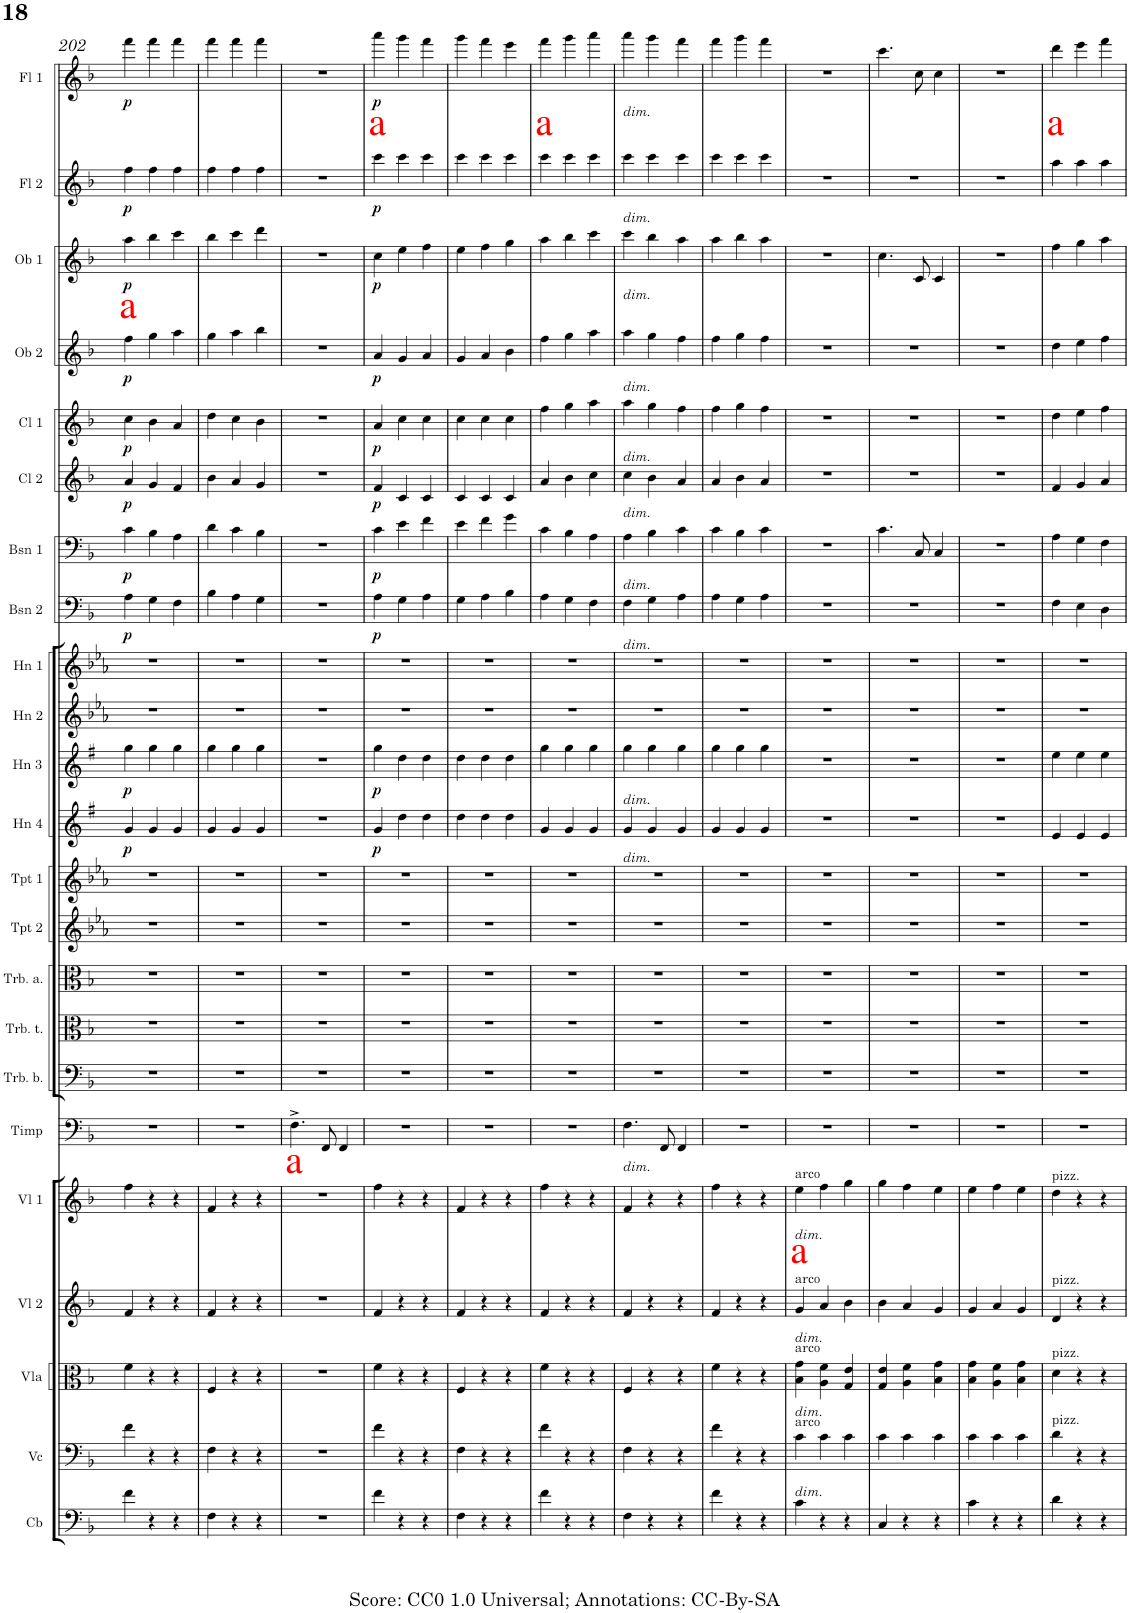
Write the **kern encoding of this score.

**kern	**kern	**kern	**kern	**kern	**text	**kern	**text	**kern	**kern	**kern	**kern	**kern	**kern	**dynam	**kern	**dynam	**kern	**kern	**kern	**dynam	**kern	**dynam	**kern	**dynam	**kern	**dynam	**kern	**dynam	**kern	**text	**dynam	**kern	**dynam	**kern	**text	**dynam
*part23	*part22	*part21	*part20	*part19	*part19	*part18	*part18	*part17	*part16	*part15	*part14	*part13	*part12	*part12	*part11	*part11	*part10	*part9	*part8	*part8	*part7	*part7	*part6	*part6	*part5	*part5	*part4	*part4	*part3	*part3	*part3	*part2	*part2	*part1	*part1	*part1
*staff23	*staff22	*staff21	*staff20	*staff19	*staff19	*staff18	*staff18	*staff17	*staff16	*staff15	*staff14	*staff13	*staff12	*staff12	*staff11	*staff11	*staff10	*staff9	*staff8	*staff8	*staff7	*staff7	*staff6	*staff6	*staff5	*staff5	*staff4	*staff4	*staff3	*staff3	*staff3	*staff2	*staff2	*staff1	*staff1	*staff1
*I"Contrabass	*I"Violoncello	*I"Viola	*I"Violin 2	*I"Violin 1	*	*I"Timpani in F, F	*	*I"Trombone basso	*I"Trombone tenore	*I"Trombone alto	*I"D Trumpet 2	*I"D Trumpet 1	*I"Bb (basso) Horn 4	*	*I"Bb (basso) Horn 3	*	*I"D Horn 2	*I"D Horn 1	*I"Bassoon 2	*	*I"Bassoon 1	*	*I"C Clarinet 2	*	*I"C Clarinet 1	*	*I"Oboe 2	*	*I"Oboe 1	*	*	*I"Flute 2	*	*I"Flute 1	*	*
*I'Cb	*I'Vc	*I'Vla	*I'Vl 2	*I'Vl 1	*	*I'Timp	*	*I'Trb. b.	*I'Trb. t.	*I'Trb. a.	*I'Tpt 2	*I'Tpt 1	*I'Hn 4	*	*I'Hn 3	*	*I'Hn 2	*I'Hn 1	*I'Bsn 2	*	*I'Bsn 1	*	*I'Cl 2	*	*I'Cl 1	*	*I'Ob 2	*	*I'Ob 1	*	*	*I'Fl 2	*	*I'Fl 1	*	*
!!LO:PB:g=z
*clefF4	*clefF4	*clefC3	*clefG2	*clefG2	*	*clefF4	*	*clefF4	*clefC3	*clefC3	*clefG2	*clefG2	*clefG2	*	*clefG2	*	*clefG2	*clefG2	*clefF4	*	*clefF4	*	*clefG2	*	*clefG2	*	*clefG2	*	*clefG2	*	*	*clefG2	*	*clefG2	*	*
*Trd7c12	*	*	*	*	*	*	*	*	*	*	*Trd-1c-2	*Trd-1c-2	*Trd8c14	*	*Trd8c14	*	*Trd6c10	*Trd6c10	*	*	*	*	*Trd1c2	*	*Trd1c2	*	*	*	*	*	*	*	*	*	*	*
*k[b-]	*k[b-]	*k[b-]	*k[b-]	*k[b-]	*	*k[b-]	*	*k[b-]	*k[b-]	*k[b-]	*k[b-e-a-]	*k[b-e-a-]	*k[f#]	*	*k[f#]	*	*k[b-e-a-]	*k[b-e-a-]	*k[b-]	*	*k[b-]	*	*k[b-]	*	*k[b-]	*	*k[b-]	*	*k[b-]	*	*	*k[b-]	*	*k[b-]	*	*
*M3/4	*M3/4	*M3/4	*M3/4	*M3/4	*	*M3/4	*	*M3/4	*M3/4	*M3/4	*M3/4	*M3/4	*M3/4	*	*M3/4	*	*M3/4	*M3/4	*M3/4	*	*M3/4	*	*M3/4	*	*M3/4	*	*M3/4	*	*M3/4	*	*	*M3/4	*	*M3/4	*	*
=202	=202	=202	=202	=202	=202	=202	=202	=202	=202	=202	=202	=202	=202	=202	=202	=202	=202	=202	=202	=202	=202	=202	=202	=202	=202	=202	=202	=202	=202	=202	=202	=202	=202	=202	=202	=202
!	!	!	!	!	!	!	!	!	!	!	!	!	!	!LO:DY:b	!	!LO:DY:b	!	!	!	!LO:DY:b	!	!LO:DY:b	!	!LO:DY:b	!	!LO:DY:b	!	!LO:DY:b	!	!LO:LY:b:color=#FF0000	!LO:DY:b	!	!LO:DY:b	!	!	!LO:DY:b
4f\	4f\	4f\	4f/	4ff\	.	2.r	.	2.r	2.r	2.r	2.r	2.r	4g/	p	4gg\	p	2.r	2.r	4A'\	p	4c'\	p	4a'/	p	4cc'\	p	4ff'\	p	4aa'\	a	p	4ff'\	p	4fff'\	.	p
4r	4r	4r	4r	4r	.	.	.	.	.	.	.	.	4g/	.	4gg\	.	.	.	4G'\	.	4B-'\	.	4g'/	.	4b-'\	.	4gg'\	.	4bb-'\	.	.	4ff'\	.	4fff'\	.	.
4r	4r	4r	4r	4r	.	.	.	.	.	.	.	.	4g/	.	4gg\	.	.	.	4F'\	.	4A'\	.	4f'/	.	4a'/	.	4aa'\	.	4ccc'\	.	.	4ff'\	.	4fff'\	.	.
=203	=203	=203	=203	=203	=203	=203	=203	=203	=203	=203	=203	=203	=203	=203	=203	=203	=203	=203	=203	=203	=203	=203	=203	=203	=203	=203	=203	=203	=203	=203	=203	=203	=203	=203	=203	=203
4F\	4F\	4F/	4f/	4f/	.	2.r	.	2.r	2.r	2.r	2.r	2.r	4g/	.	4gg\	.	2.r	2.r	4B-'\	.	4d'\	.	4b-'\	.	4dd'\	.	4gg'\	.	4bb-'\	.	.	4ff'\	.	4fff'\	.	.
4r	4r	4r	4r	4r	.	.	.	.	.	.	.	.	4g/	.	4gg\	.	.	.	4A'\	.	4c'\	.	4a'/	.	4cc'\	.	4aa'\	.	4ccc'\	.	.	4ff'\	.	4fff'\	.	.
4r	4r	4r	4r	4r	.	.	.	.	.	.	.	.	4g/	.	4gg\	.	.	.	4G'\	.	4B-'\	.	4g'/	.	4b-'\	.	4bb-'\	.	4ddd'\	.	.	4ff'\	.	4fff'\	.	.
=204	=204	=204	=204	=204	=204	=204	=204	=204	=204	=204	=204	=204	=204	=204	=204	=204	=204	=204	=204	=204	=204	=204	=204	=204	=204	=204	=204	=204	=204	=204	=204	=204	=204	=204	=204	=204
!	!	!	!	!	!	!	!LO:LY:b:color=#FF0000	!	!	!	!	!	!	!	!	!	!	!	!	!	!	!	!	!	!	!	!	!	!	!	!	!	!	!	!	!
2.r	2.r	2.r	2.r	2.r	.	4.F^\	a	2.r	2.r	2.r	2.r	2.r	2.r	.	2.r	.	2.r	2.r	2.r	.	2.r	.	2.r	.	2.r	.	2.r	.	2.r	.	.	2.r	.	2.r	.	.
.	.	.	.	.	.	8FF/	.	.	.	.	.	.	.	.	.	.	.	.	.	.	.	.	.	.	.	.	.	.	.	.	.	.	.	.	.	.
.	.	.	.	.	.	4FF/	.	.	.	.	.	.	.	.	.	.	.	.	.	.	.	.	.	.	.	.	.	.	.	.	.	.	.	.	.	.
=205	=205	=205	=205	=205	=205	=205	=205	=205	=205	=205	=205	=205	=205	=205	=205	=205	=205	=205	=205	=205	=205	=205	=205	=205	=205	=205	=205	=205	=205	=205	=205	=205	=205	=205	=205	=205
!	!	!	!	!	!	!	!	!	!	!	!	!	!	!LO:DY:b	!	!LO:DY:b	!	!	!	!LO:DY:b	!	!LO:DY:b	!	!LO:DY:b	!	!LO:DY:b	!	!LO:DY:b	!	!	!LO:DY:b	!	!LO:DY:b	!	!LO:LY:b:color=#FF0000	!LO:DY:b
4f\	4f\	4f\	4f/	4ff\	.	2.r	.	2.r	2.r	2.r	2.r	2.r	4g/	p	4gg\	p	2.r	2.r	4A'\	p	4c'\	p	4f'/	p	4a'/	p	4a'/	p	4cc'\	.	p	4ccc'\	p	4aaa'\	a	p
4r	4r	4r	4r	4r	.	.	.	.	.	.	.	.	4dd\	.	4dd\	.	.	.	4G'\	.	4e'\	.	4c'/	.	4cc'\	.	4g'/	.	4ee'\	.	.	4ccc'\	.	4ggg'\	.	.
4r	4r	4r	4r	4r	.	.	.	.	.	.	.	.	4dd\	.	4dd\	.	.	.	4A'\	.	4f'\	.	4c'/	.	4cc'\	.	4a'/	.	4ff'\	.	.	4ccc'\	.	4fff'\	.	.
=206	=206	=206	=206	=206	=206	=206	=206	=206	=206	=206	=206	=206	=206	=206	=206	=206	=206	=206	=206	=206	=206	=206	=206	=206	=206	=206	=206	=206	=206	=206	=206	=206	=206	=206	=206	=206
4F\	4F\	4F/	4f/	4f/	.	2.r	.	2.r	2.r	2.r	2.r	2.r	4dd\	.	4dd\	.	2.r	2.r	4G'\	.	4e'\	.	4c'/	.	4cc'\	.	4g'/	.	4ee'\	.	.	4ccc'\	.	4ggg'\	.	.
4r	4r	4r	4r	4r	.	.	.	.	.	.	.	.	4dd\	.	4dd\	.	.	.	4A'\	.	4f'\	.	4c'/	.	4cc'\	.	4a'/	.	4ff'\	.	.	4ccc'\	.	4fff'\	.	.
4r	4r	4r	4r	4r	.	.	.	.	.	.	.	.	4dd\	.	4dd\	.	.	.	4B-'\	.	4g'\	.	4c'/	.	4cc'\	.	4b-'\	.	4gg'\	.	.	4ccc'\	.	4eee'\	.	.
=207	=207	=207	=207	=207	=207	=207	=207	=207	=207	=207	=207	=207	=207	=207	=207	=207	=207	=207	=207	=207	=207	=207	=207	=207	=207	=207	=207	=207	=207	=207	=207	=207	=207	=207	=207	=207
!	!	!	!	!	!	!	!	!	!	!	!	!	!	!	!	!	!	!	!	!	!	!	!	!	!	!	!	!	!	!	!	!	!	!	!LO:LY:b:color=#FF0000	!
4f\	4f\	4f\	4f/	4ff\	.	2.r	.	2.r	2.r	2.r	2.r	2.r	4g/	.	4gg\	.	2.r	2.r	4A'\	.	4c'\	.	4a'/	.	4ff'\	.	4ff'\	.	4aa'\	.	.	4ccc'\	.	4fff'\	a	.
4r	4r	4r	4r	4r	.	.	.	.	.	.	.	.	4g/	.	4gg\	.	.	.	4G'\	.	4B-'\	.	4b-'\	.	4gg'\	.	4gg'\	.	4bb-'\	.	.	4ccc'\	.	4ggg'\	.	.
4r	4r	4r	4r	4r	.	.	.	.	.	.	.	.	4g/	.	4gg\	.	.	.	4F'\	.	4A'\	.	4cc'\	.	4aa'\	.	4aa'\	.	4ccc'\	.	.	4ccc'\	.	4aaa'\	.	.
=208	=208	=208	=208	=208	=208	=208	=208	=208	=208	=208	=208	=208	=208	=208	=208	=208	=208	=208	=208	=208	=208	=208	=208	=208	=208	=208	=208	=208	=208	=208	=208	=208	=208	=208	=208	=208
!	!	!	!	!	!	!	!	!	!	!	!	!	!	!	!	!	!	!	!	!	!	!	!	!	!	!	!	!	!	!	!	!	!	!LO:TX:b:i:t=dim.	!	!
!	!	!	!	!	!	!	!	!	!	!	!	!	!	!	!	!	!	!	!	!	!	!	!	!	!	!	!	!	!	!	!	!LO:TX:b:i:t=dim.	!	!	!	!
!	!	!	!	!	!	!	!	!	!	!	!	!	!	!	!	!	!	!	!	!	!	!	!	!	!	!	!	!	!LO:TX:b:i:t=dim.	!	!	!	!	!	!	!
!	!	!	!	!	!	!	!	!	!	!	!	!	!	!	!	!	!	!	!	!	!	!	!	!	!	!	!LO:TX:b:i:t=dim.	!	!	!	!	!	!	!	!	!
!	!	!	!	!	!	!	!	!	!	!	!	!	!	!	!	!	!	!	!	!	!	!	!	!	!LO:TX:b:i:t=dim.	!	!	!	!	!	!	!	!	!	!	!
!	!	!	!	!	!	!	!	!	!	!	!	!	!	!	!	!	!	!	!	!	!	!	!LO:TX:b:i:t=dim.	!	!	!	!	!	!	!	!	!	!	!	!	!
!	!	!	!	!	!	!	!	!	!	!	!	!	!	!	!	!	!	!	!	!	!LO:TX:b:i:t=dim.	!	!	!	!	!	!	!	!	!	!	!	!	!	!	!
!	!	!	!	!	!	!	!	!	!	!	!	!	!	!	!	!	!	!	!LO:TX:b:i:t=dim.	!	!	!	!	!	!	!	!	!	!	!	!	!	!	!	!	!
!	!	!	!	!	!	!	!	!	!	!	!	!	!	!	!LO:TX:b:i:t=dim.	!	!	!	!	!	!	!	!	!	!	!	!	!	!	!	!	!	!	!	!	!
!	!	!	!	!	!	!	!	!	!	!	!	!	!LO:TX:b:i:t=dim.	!	!	!	!	!	!	!	!	!	!	!	!	!	!	!	!	!	!	!	!	!	!	!
!	!	!	!	!	!	!LO:TX:b:i:t=dim.	!	!	!	!	!	!	!	!	!	!	!	!	!	!	!	!	!	!	!	!	!	!	!	!	!	!	!	!	!	!
4F\	4F\	4F/	4f/	4f/	.	4.F\	.	2.r	2.r	2.r	2.r	2.r	4g/	.	4gg\	.	2.r	2.r	4F'\	.	4A'\	.	4cc'\	.	4aa'\	.	4aa'\	.	4ccc'\	.	.	4ccc'\	.	4aaa'\	.	.
4r	4r	4r	4r	4r	.	.	.	.	.	.	.	.	4g/	.	4gg\	.	.	.	4G'\	.	4B-'\	.	4b-'\	.	4gg'\	.	4gg'\	.	4bb-'\	.	.	4ccc'\	.	4ggg'\	.	.
.	.	.	.	.	.	8FF/	.	.	.	.	.	.	.	.	.	.	.	.	.	.	.	.	.	.	.	.	.	.	.	.	.	.	.	.	.	.
4r	4r	4r	4r	4r	.	4FF/	.	.	.	.	.	.	4g/	.	4gg\	.	.	.	4A'\	.	4c'\	.	4a'/	.	4ff'\	.	4ff'\	.	4aa'\	.	.	4ccc'\	.	4fff'\	.	.
=209	=209	=209	=209	=209	=209	=209	=209	=209	=209	=209	=209	=209	=209	=209	=209	=209	=209	=209	=209	=209	=209	=209	=209	=209	=209	=209	=209	=209	=209	=209	=209	=209	=209	=209	=209	=209
4f\	4f\	4f\	4f/	4ff\	.	2.r	.	2.r	2.r	2.r	2.r	2.r	4g/	.	4gg\	.	2.r	2.r	4A'\	.	4c'\	.	4a'/	.	4ff'\	.	4ff'\	.	4aa'\	.	.	4ccc'\	.	4fff'\	.	.
4r	4r	4r	4r	4r	.	.	.	.	.	.	.	.	4g/	.	4gg\	.	.	.	4G'\	.	4B-'\	.	4b-'\	.	4gg'\	.	4gg'\	.	4bb-'\	.	.	4ccc'\	.	4ggg'\	.	.
4r	4r	4r	4r	4r	.	.	.	.	.	.	.	.	4g/	.	4gg\	.	.	.	4A'\	.	4c'\	.	4a'/	.	4ff'\	.	4ff'\	.	4aa'\	.	.	4ccc'\	.	4fff'\	.	.
=210	=210	=210	=210	=210	=210	=210	=210	=210	=210	=210	=210	=210	=210	=210	=210	=210	=210	=210	=210	=210	=210	=210	=210	=210	=210	=210	=210	=210	=210	=210	=210	=210	=210	=210	=210	=210
!	!	!	!	!LO:TX:a:t=arco	!	!	!	!	!	!	!	!	!	!	!	!	!	!	!	!	!	!	!	!	!	!	!	!	!	!	!	!	!	!	!	!
!	!	!	!	!LO:TX:b:i:t=dim.	!	!	!	!	!	!	!	!	!	!	!	!	!	!	!	!	!	!	!	!	!	!	!	!	!	!	!	!	!	!	!	!
!	!	!	!LO:TX:a:t=arco	!	!	!	!	!	!	!	!	!	!	!	!	!	!	!	!	!	!	!	!	!	!	!	!	!	!	!	!	!	!	!	!	!
!	!	!	!LO:TX:b:i:t=dim.	!	!	!	!	!	!	!	!	!	!	!	!	!	!	!	!	!	!	!	!	!	!	!	!	!	!	!	!	!	!	!	!	!
!	!	!LO:TX:a:t=arco	!	!	!	!	!	!	!	!	!	!	!	!	!	!	!	!	!	!	!	!	!	!	!	!	!	!	!	!	!	!	!	!	!	!
!	!	!LO:TX:b:i:t=dim.	!	!	!	!	!	!	!	!	!	!	!	!	!	!	!	!	!	!	!	!	!	!	!	!	!	!	!	!	!	!	!	!	!	!
!	!LO:TX:a:t=arco	!	!	!	!	!	!	!	!	!	!	!	!	!	!	!	!	!	!	!	!	!	!	!	!	!	!	!	!	!	!	!	!	!	!	!
!	!LO:TX:b:i:t=dim.	!	!	!	!	!	!	!	!	!	!	!	!	!	!	!	!	!	!	!	!	!	!	!	!	!	!	!	!	!	!	!	!	!	!	!
!	!	!	!	!	!LO:LY:b:color=#FF0000	!	!	!	!	!	!	!	!	!	!	!	!	!	!	!	!	!	!	!	!	!	!	!	!	!	!	!	!	!	!	!
4c\	4c'\	4B-\' 4g\'	4g'/	4ee'\	a	2.r	.	2.r	2.r	2.r	2.r	2.r	2.r	.	2.r	.	2.r	2.r	2.r	.	2.r	.	2.r	.	2.r	.	2.r	.	2.r	.	.	2.r	.	2.r	.	.
4r	4c'\	4A\' 4f\'	4a'/	4ff'\	.	.	.	.	.	.	.	.	.	.	.	.	.	.	.	.	.	.	.	.	.	.	.	.	.	.	.	.	.	.	.	.
4r	4c'\	4G/' 4e/'	4b-'\	4gg'\	.	.	.	.	.	.	.	.	.	.	.	.	.	.	.	.	.	.	.	.	.	.	.	.	.	.	.	.	.	.	.	.
=211	=211	=211	=211	=211	=211	=211	=211	=211	=211	=211	=211	=211	=211	=211	=211	=211	=211	=211	=211	=211	=211	=211	=211	=211	=211	=211	=211	=211	=211	=211	=211	=211	=211	=211	=211	=211
4C/	4c'\	4G/' 4e/'	4b-'\	4gg'\	.	2.r	.	2.r	2.r	2.r	2.r	2.r	2.r	.	2.r	.	2.r	2.r	2.r	.	4.c\	.	2.r	.	2.r	.	2.r	.	4.cc\	.	.	2.r	.	4.ccc\	.	.
4r	4c'\	4A\' 4f\'	4a'/	4ff'\	.	.	.	.	.	.	.	.	.	.	.	.	.	.	.	.	.	.	.	.	.	.	.	.	.	.	.	.	.	.	.	.
.	.	.	.	.	.	.	.	.	.	.	.	.	.	.	.	.	.	.	.	.	8C/	.	.	.	.	.	.	.	8c/	.	.	.	.	8cc\	.	.
4r	4c'\	4B-\' 4g\'	4g'/	4ee'\	.	.	.	.	.	.	.	.	.	.	.	.	.	.	.	.	4C/	.	.	.	.	.	.	.	4c/	.	.	.	.	4cc\	.	.
=212	=212	=212	=212	=212	=212	=212	=212	=212	=212	=212	=212	=212	=212	=212	=212	=212	=212	=212	=212	=212	=212	=212	=212	=212	=212	=212	=212	=212	=212	=212	=212	=212	=212	=212	=212	=212
4c\	4c'\	4B-\' 4g\'	4g'/	4ee'\	.	2.r	.	2.r	2.r	2.r	2.r	2.r	2.r	.	2.r	.	2.r	2.r	2.r	.	2.r	.	2.r	.	2.r	.	2.r	.	2.r	.	.	2.r	.	2.r	.	.
4r	4c'\	4A\' 4f\'	4a'/	4ff'\	.	.	.	.	.	.	.	.	.	.	.	.	.	.	.	.	.	.	.	.	.	.	.	.	.	.	.	.	.	.	.	.
4r	4c'\	4B-\' 4g\'	4g'/	4ee'\	.	.	.	.	.	.	.	.	.	.	.	.	.	.	.	.	.	.	.	.	.	.	.	.	.	.	.	.	.	.	.	.
=213	=213	=213	=213	=213	=213	=213	=213	=213	=213	=213	=213	=213	=213	=213	=213	=213	=213	=213	=213	=213	=213	=213	=213	=213	=213	=213	=213	=213	=213	=213	=213	=213	=213	=213	=213	=213
!	!	!	!	!LO:TX:a:t=pizz.	!	!	!	!	!	!	!	!	!	!	!	!	!	!	!	!	!	!	!	!	!	!	!	!	!	!	!	!	!	!	!	!
!	!	!	!LO:TX:a:t=pizz.	!	!	!	!	!	!	!	!	!	!	!	!	!	!	!	!	!	!	!	!	!	!	!	!	!	!	!	!	!	!	!	!	!
!	!	!LO:TX:a:t=pizz.	!	!	!	!	!	!	!	!	!	!	!	!	!	!	!	!	!	!	!	!	!	!	!	!	!	!	!	!	!	!	!	!	!	!
!	!LO:TX:a:t=pizz.	!	!	!	!	!	!	!	!	!	!	!	!	!	!	!	!	!	!	!	!	!	!	!	!	!	!	!	!	!	!	!	!	!	!	!
!	!	!	!	!	!	!	!	!	!	!	!	!	!	!	!	!	!	!	!	!	!	!	!	!	!	!	!	!	!	!	!	!	!	!	!LO:LY:b:color=#FF0000	!
4d\	4d\	4d\	4d/	4dd\	.	2.r	.	2.r	2.r	2.r	2.r	2.r	4e/	.	4ee\	.	2.r	2.r	4F'\	.	4A'\	.	4f'/	.	4dd'\	.	4dd'\	.	4ff'\	.	.	4aa'\	.	4ddd'\	a	.
4r	4r	4r	4r	4r	.	.	.	.	.	.	.	.	4e/	.	4ee\	.	.	.	4E'\	.	4G'\	.	4g'/	.	4ee'\	.	4ee'\	.	4gg'\	.	.	4aa'\	.	4eee'\	.	.
4r	4r	4r	4r	4r	.	.	.	.	.	.	.	.	4e/	.	4ee\	.	.	.	4D'\	.	4F'\	.	4a'/	.	4ff'\	.	4ff'\	.	4aa'\	.	.	4aa'\	.	4fff'\	.	.
=	=	=	=	=	=	=	=	=	=	=	=	=	=	=	=	=	=	=	=	=	=	=	=	=	=	=	=	=	=	=	=	=	=	=	=	=
*-	*-	*-	*-	*-	*-	*-	*-	*-	*-	*-	*-	*-	*-	*-	*-	*-	*-	*-	*-	*-	*-	*-	*-	*-	*-	*-	*-	*-	*-	*-	*-	*-	*-	*-	*-	*-
